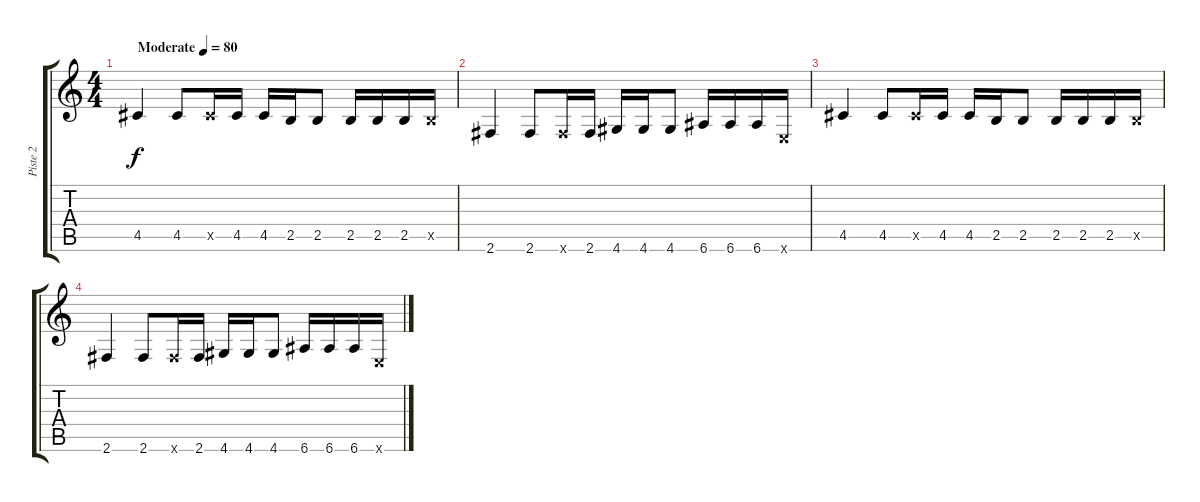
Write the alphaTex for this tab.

\track ("Piste 2" "Piste 2") {instrument electricguitarclean}
\staff {score tabs}
\tuning (E4 B3 G3 D3 A2 E2) {hide}
\ts (4 4)
\tempo (80 "Moderate")
\clef g2
\ks c
4.5.4{dy f instrument electricguitarclean} 4.5.8 4.5{x}.16 4.5.16 4.5.16 2.5.16 2.5.8 2.5.16 2.5.16 2.5.16 2.5{x}.16 |
2.6.4 2.6.8 2.6{x}.16 2.6.16 4.6.16 4.6.16 4.6.8 6.6.16 6.6.16 6.6.16 0.6{x}.16 |
4.5.4 4.5.8 4.5{x}.16 4.5.16 4.5.16 2.5.16 2.5.8 2.5.16 2.5.16 2.5.16 2.5{x}.16 |
2.6.4 2.6.8 2.6{x}.16 2.6.16 4.6.16 4.6.16 4.6.8 6.6.16 6.6.16 6.6.16 0.6{x}.16
